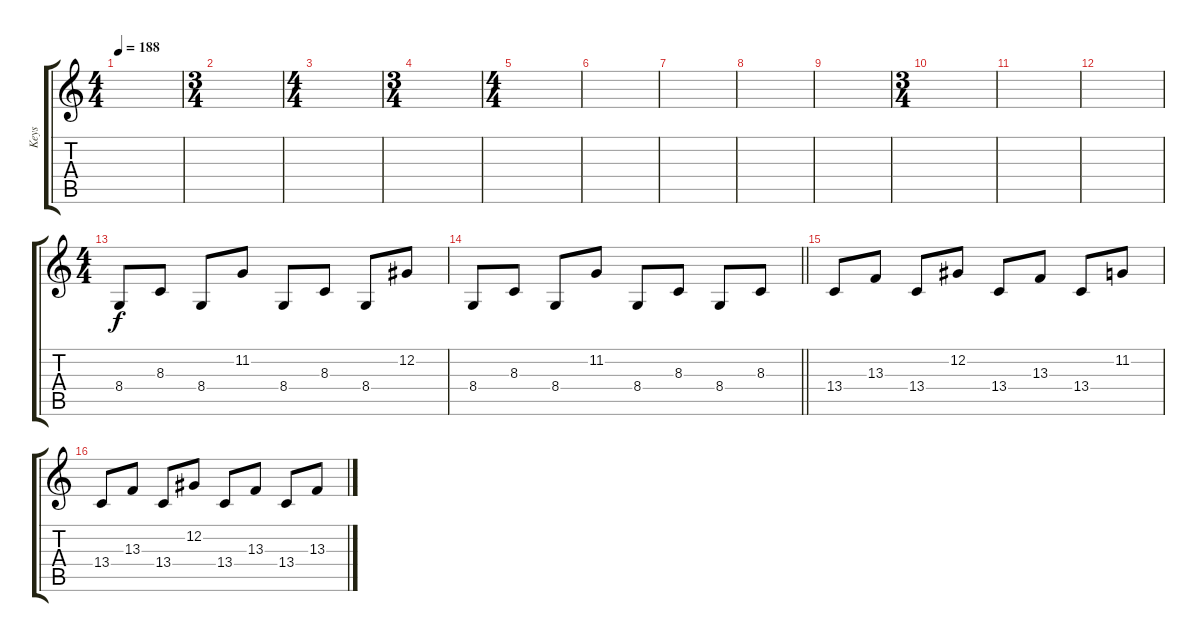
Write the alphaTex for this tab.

\track ("Keys" "Keys") {instrument acousticgrandpiano}
\staff {score tabs}
\tuning (Db4 Ab3 E3 B2 Gb2 B1) {hide}
\ts (4 4)
\tempo 188
\clef g2
\ks c
|
\ts (3 4)
|
\ts (4 4)
|
\ts (3 4)
|
\ts (4 4)
|
|
|
|
|
\ts (3 4)
|
|
|
\ts (4 4)
8.4.8 8.3.8 8.4.8 11.2.8 8.4.8 8.3.8 8.4.8 12.2.8 |
\barLineRight lightlight
8.4.8 8.3.8 8.4.8 11.2.8 8.4.8 8.3.8 8.4.8 8.3.8 |
13.4.8 13.3.8 13.4.8 12.2.8 13.4.8 13.3.8 13.4.8 11.2.8 |
13.4.8 13.3.8 13.4.8 12.2.8 13.4.8 13.3.8 13.4.8 13.3.8
